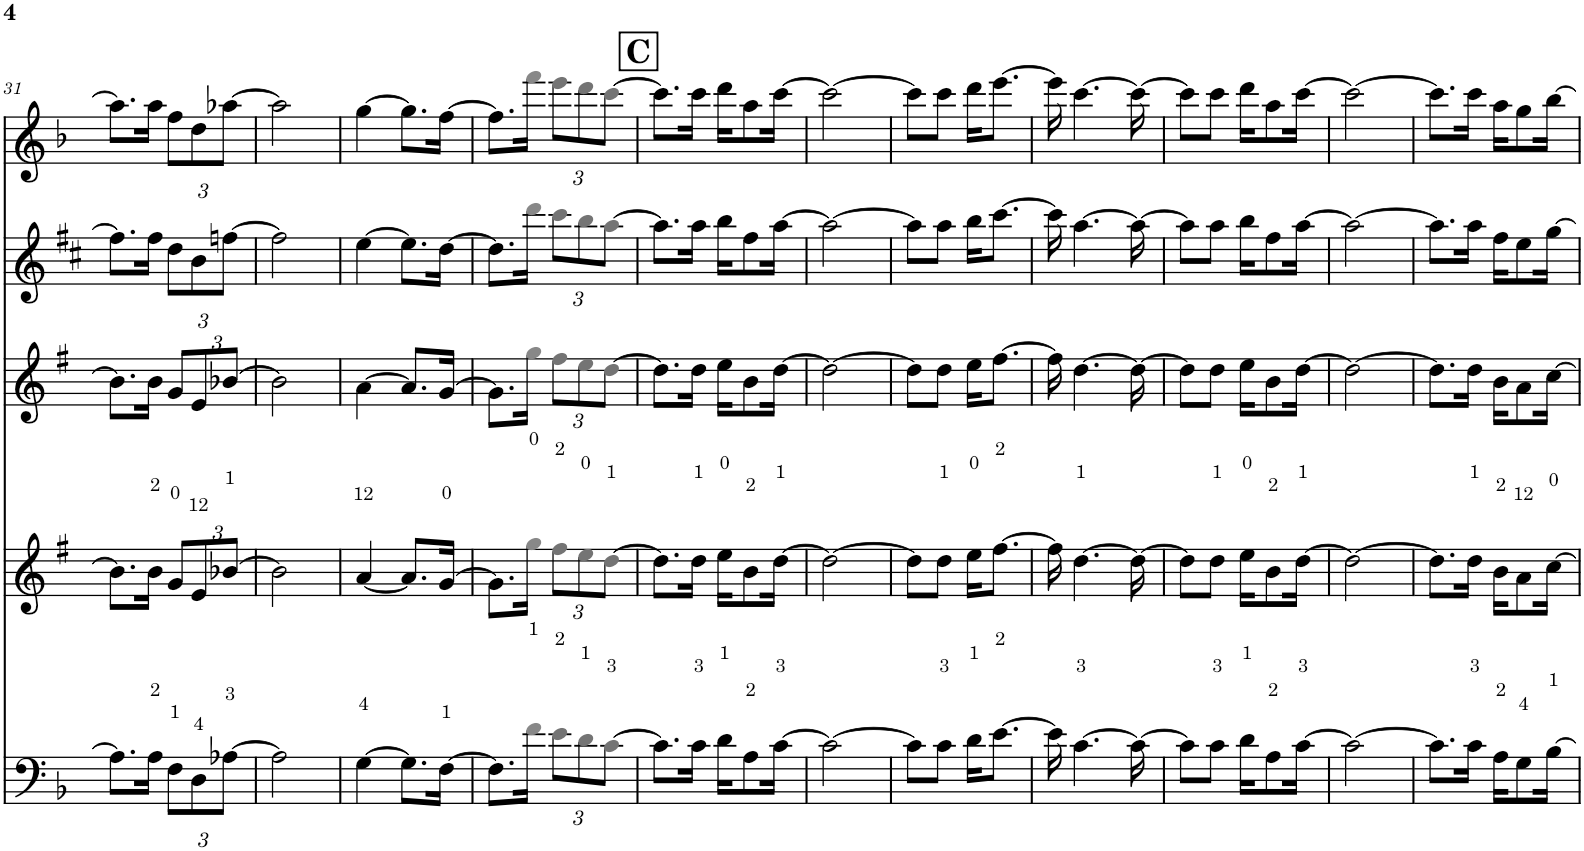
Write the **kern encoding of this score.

**kern	**kern	**kern	**kern	**kern
*part5	*part4	*part3	*part2	*part1
*staff5	*staff4	*staff3	*staff2	*staff1
*I"Trombone	*I"Bb Trumpet	*I"Saxofone Tenor	*I"Saxofone Alto	*I"Flauta Transversal
*I'Trb	*I'Tpt	*	*	*I'Fl
!!LO:PB:g=z
*clefF4	*clefG2	*clefG2	*clefG2	*clefG2
*	*Trd1c2	*Trd8c14	*Trd5c9	*
*k[b-]	*k[f#]	*k[f#]	*k[f#c#]	*k[b-]
*M2/4	*M2/4	*M2/4	*M2/4	*M2/4
=31	=31	=31	=31	=31
8.A\L]	8.b\L]	8.b\L]	8.ff#\L]	8.aa\L]
16A\Jk	16b\Jk	16b\Jk	16ff#\Jk	16aa\Jk
*Xbrackettup	*Xbrackettup	*Xbrackettup	*Xbrackettup	*Xbrackettup
12F\L	12g/L	12g/L	12dd\L	12ff\L
12D\	12e/	12e/	12b\	12dd\
[12A-X\J	[12b-X/J	[12b-X/J	[12ffn\J	[12aa-X\J
=32	=32	=32	=32	=32
2A-\]	2b-\]	2b-\]	2ff\]	2aa-\]
=33	=33	=33	=33	=33
[4G\	[4a/	[4a\	[4ee\	[4gg\
8.G\L]	8.a/L]	8.a/L]	8.ee\L]	8.gg\L]
[16F\Jk	[16g/Jk	[16g/Jk	[16dd\Jk	[16ff\Jk
=34	=34	=34	=34	=34
8.F\L]	8.g\L]	8.g\L]	8.dd\L]	8.ff\L]
16fi\Jk	16ggi\Jk	16ggi\Jk	16dddi\Jk	16fffi\Jk
12ej\L	12ff#j\L	12ff#j\L	12ccc#j\L	12eeej\L
12dj\	12eej\	12eej\	12bbj\	12dddj\
[12cj\J	[12ddj\J	[12ddj\J	[12aaj\J	[12cccj\J
!!LO:REH:place=s1:a:B:cj:fs=14:t=C
=35	=35	=35	=35	=35
8.c\L]	8.dd\L]	8.dd\L]	8.aa\L]	8.ccc\L]
16c\Jk	16dd\Jk	16dd\Jk	16aa\Jk	16ccc\Jk
16d\KL	16ee\KL	16ee\KL	16bb\KL	16ddd\KL
8A\	8b\	8b\	8ff#\	8aa\
[16c\Jk	[16dd\Jk	[16dd\Jk	[16aa\Jk	[16ccc\Jk
=36	=36	=36	=36	=36
2c\_	2dd\_	2dd\_	2aa\_	2ccc\_
=37	=37	=37	=37	=37
8c\L]	8dd\L]	8dd\L]	8aa\L]	8ccc\L]
8c\J	8dd\J	8dd\J	8aa\J	8ccc\J
16d\KL	16ee\KL	16ee\KL	16bb\KL	16ddd\KL
[8.e\J	[8.ff#\J	[8.ff#\J	[8.ccc#\J	[8.eee\J
=38	=38	=38	=38	=38
16e\]	16ff#\]	16ff#\]	16ccc#\]	16eee\]
[4.c\	[4.dd\	[4.dd\	[4.aa\	[4.ccc\
16c\_	16dd\_	16dd\_	16aa\_	16ccc\_
=39	=39	=39	=39	=39
8c\L]	8dd\L]	8dd\L]	8aa\L]	8ccc\L]
8c\J	8dd\J	8dd\J	8aa\J	8ccc\J
16d\KL	16ee\KL	16ee\KL	16bb\KL	16ddd\KL
8A\	8b\	8b\	8ff#\	8aa\
[16c\Jk	[16dd\Jk	[16dd\Jk	[16aa\Jk	[16ccc\Jk
=40	=40	=40	=40	=40
2c\_	2dd\_	2dd\_	2aa\_	2ccc\_
=41	=41	=41	=41	=41
8.c\L]	8.dd\L]	8.dd\L]	8.aa\L]	8.ccc\L]
16c\Jk	16dd\Jk	16dd\Jk	16aa\Jk	16ccc\Jk
16A\KL	16b\KL	16b\KL	16ff#\KL	16aa\KL
8G\	8a\	8a\	8ee\	8gg\
[16B-\Jk	[16cc\Jk	[16cc\Jk	[16gg\Jk	[16bb-\Jk
=	=	=	=	=
*-	*-	*-	*-	*-
